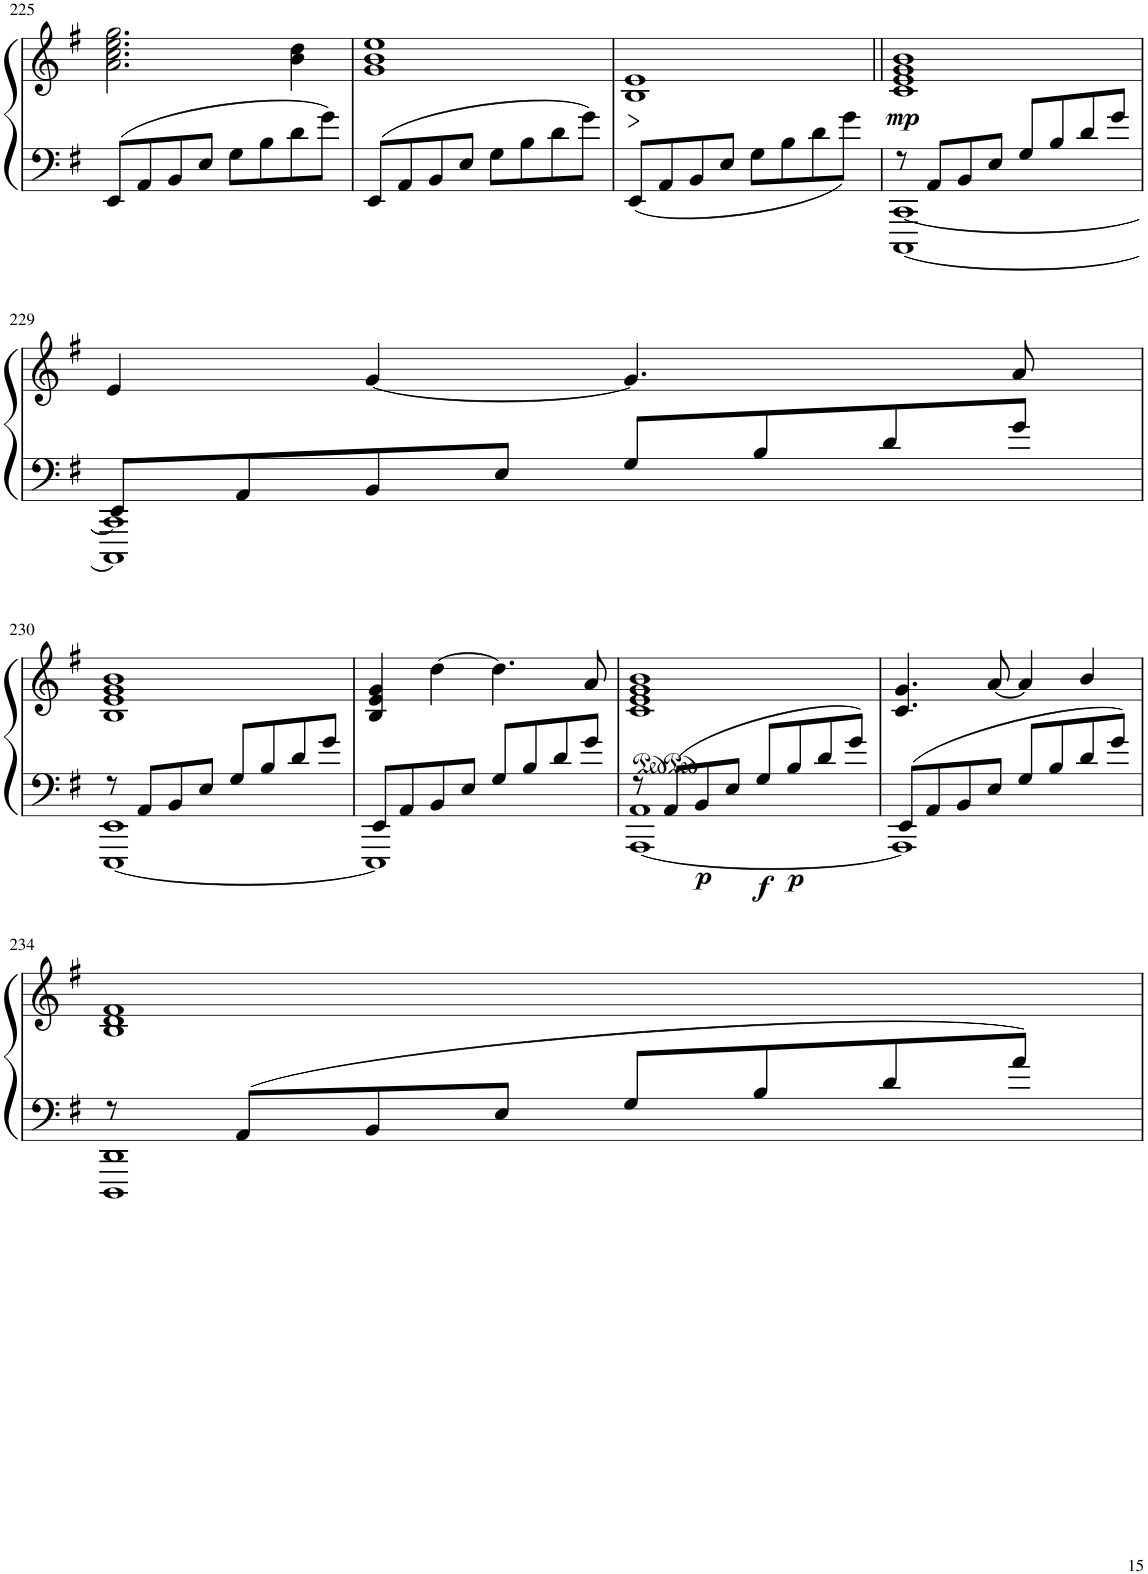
**kern	**kern	**dynam
*part1	*part1	*part1
*staff2	*staff1	*staff1/2
*I"Piano	*	*
*I'Pno	*	*
!!LO:PB:g=z
*clefF4	*clefG2	*
*k[f#]	*k[f#]	*
*M4/4	*M4/4	*
=225	=225	=225
8EE/L	2.a\ 2.cc\ 2.ee\ 2.gg\	.
8AA/	.	.
8BB/	.	.
8E/J	.	.
8G\L	.	.
8B\	.	.
8d\	4b\ 4dd\	.
8g\J	.	.
=226	=226	=226
*	*^	*
8EE/L	1ee	1g 1b	.
8AA/	.	.	.
8BB/	.	.	.
8E/J	.	.	.
8G\L	.	.	.
8B\	.	.	.
8d\	.	.	.
8g\J	.	.	.
=227	=227	=227	=227
8EE/L	1e	1B	.
8AA/	.	.	.
8BB/	.	.	.
8E/J	.	.	.
8G\L	.	.	.
8B\	.	.	.
8d\	.	.	.
8g\J	.	.	.
*	*v	*v	*
=228||	=228||	=228||
*^	*	*
*	*^	*	*
!	!	!	!	!LO:DY:b
8r	[<1CC	[<1CCC	1c 1e 1g 1b	mp
8AA/L	.	.	.	.
8BB/	.	.	.	.
8E/J	.	.	.	.
8G/L	.	.	.	.
8B/	.	.	.	.
8d/	.	.	.	.
8g/J	.	.	.	.
!!LO:LB:g=z
=229	=229	=229	=229	=229
8EE/L	1CC]	1CCC]	4e/	.
8AA/	.	.	.	.
8BB/	.	.	[<4g/	.
8E/J	.	.	.	.
8G/L	.	.	4.g/]	.
8B/	.	.	.	.
8d/	.	.	.	.
8g/J	.	.	8a/	.
!!LO:LB:g=z
=230	=230	=230	=230	=230
*	*	*	*^	*
8r	1EE	[<1EEE	1e 1g 1b	1B	.
8AA/L	.	.	.	.	.
8BB/	.	.	.	.	.
8E/J	.	.	.	.	.
8G/L	.	.	.	.	.
8B/	.	.	.	.	.
8d/	.	.	.	.	.
8g/J	.	.	.	.	.
*	*v	*v	*	*	*
*	*	*v	*v	*
=231	=231	=231	=231
8EE/L	1EEE]	4B/ 4e/ 4g/	.
8AA/	.	.	.
8BB/	.	[>4dd\	.
8E/J	.	.	.
8G/L	.	4.dd\]	.
8B/	.	.	.
8d/	.	.	.
8g/J	.	8a/	.
=232	=232	=232	=232
*	*^	*	*
8r	1AA	[<1AAA	1c 1e 1g 1b	.
8AA/L	.	.	.	.
!	!	!	!	!LO:DY:b=2
8BB/	.	.	.	p
8E/J	.	.	.	.
!	!	!	!	!LO:DY:b=2
8G/L	.	.	.	f
!	!	!	!	!LO:DY:b=2
8B/	.	.	.	p
8d/	.	.	.	.
8g/J	.	.	.	.
*	*v	*v	*	*
=233	=233	=233	=233
8EE/L	1AAA]	4.c/ 4.g/	.
8AA/	.	.	.
8BB/	.	.	.
8E/J	.	[<8a/	.
8G/L	.	4a/]	.
8B/	.	.	.
8d/	.	4b/	.
8g/J	.	.	.
!!LO:LB:g=z
=234	=234	=234	=234
*	*^	*	*
8r	1DD	1DDD	1B 1d 1f#	.
8AA/L	.	.	.	.
8BB/	.	.	.	.
8E/J	.	.	.	.
8G/L	.	.	.	.
8B/	.	.	.	.
8d/	.	.	.	.
8a/J	.	.	.	.
*v	*v	*v	*	*
=	=	=
*-	*-	*-
